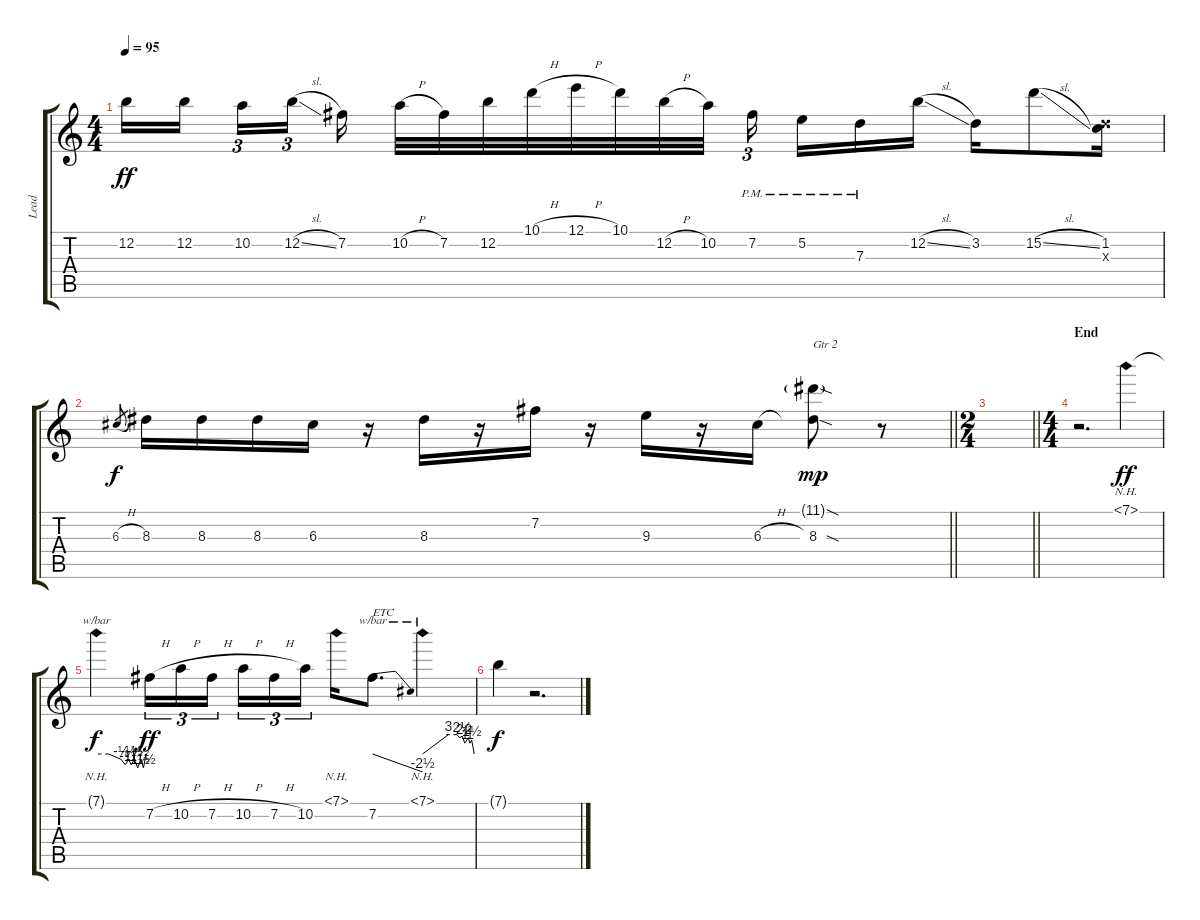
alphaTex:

\track ("Lead" "Lead") {instrument overdrivenguitar}
\staff {score tabs}
\tuning (E4 B3 G3 D3 A2 E2) {hide}
\ts (4 4)
\section ("" "")
\tempo 95
\clef g2
\ks c
12.2.16{dy ff} 12.2.16{beam splitsecondary} 10.2.16{tu (3 2)} 12.2{sl}.16{tu (3 2) beam splitsecondary} 7.2.16 10.2{h}.32 7.2.32 12.2.32 10.1{h}.32 12.1{h}.32 10.1.32 12.2{h}.32 10.2.32 7.2{pm}.16{tu (3 2) beam splitsecondary} 5.2{pm}.16 7.3{pm}.16 12.2{sl}.16 3.2.16 15.2{sl}.8 (1.2 7.3{x}).16 |
\barLineRight lightlight
6.3{h}.8{gr dy f} 8.3.16 8.3.16 8.3.16 6.3.16 r.16 8.3.16 r.16 7.2.16 r.16 9.3.16 r.16 6.3{h}.16 (11.1{sod g} 8.3{sod}).8{txt "Gtr 2" dy mp} r.8 |
\ts (2 4)
\barLineRight lightlight
|
\ts (4 4)
\section ("" "End")
r.2{d} 7.1{nh}.4{dy ff} |
7.1{nh t}.4{tbe (custom default 0 0 15 0 30 -2 35 -4 39 -2 42 -4 46 -2 50 -6 54 -2 57 -6 60 0) dy f} 7.2{h}.16{tu (3 2) dy ff} 10.2{h}.16{tu (3 2)} 7.2{h}.16{tu (3 2) beam splitsecondary} 10.2{h}.16{tu (3 2)} 7.2{h}.16{tu (3 2)} 10.2.16{tu (3 2)} 7.1{nh}.16 7.2.8{d tbe (dive default 0 0 60 -10) txt "ETC"} 7.1{nh}.4{tbe (custom default 0 0 30 12 40 12 43 8 46 10 49 4 53 8 55 4 57 6 60 0)} |
7.1{t}.4{dy f} r.2{d}
